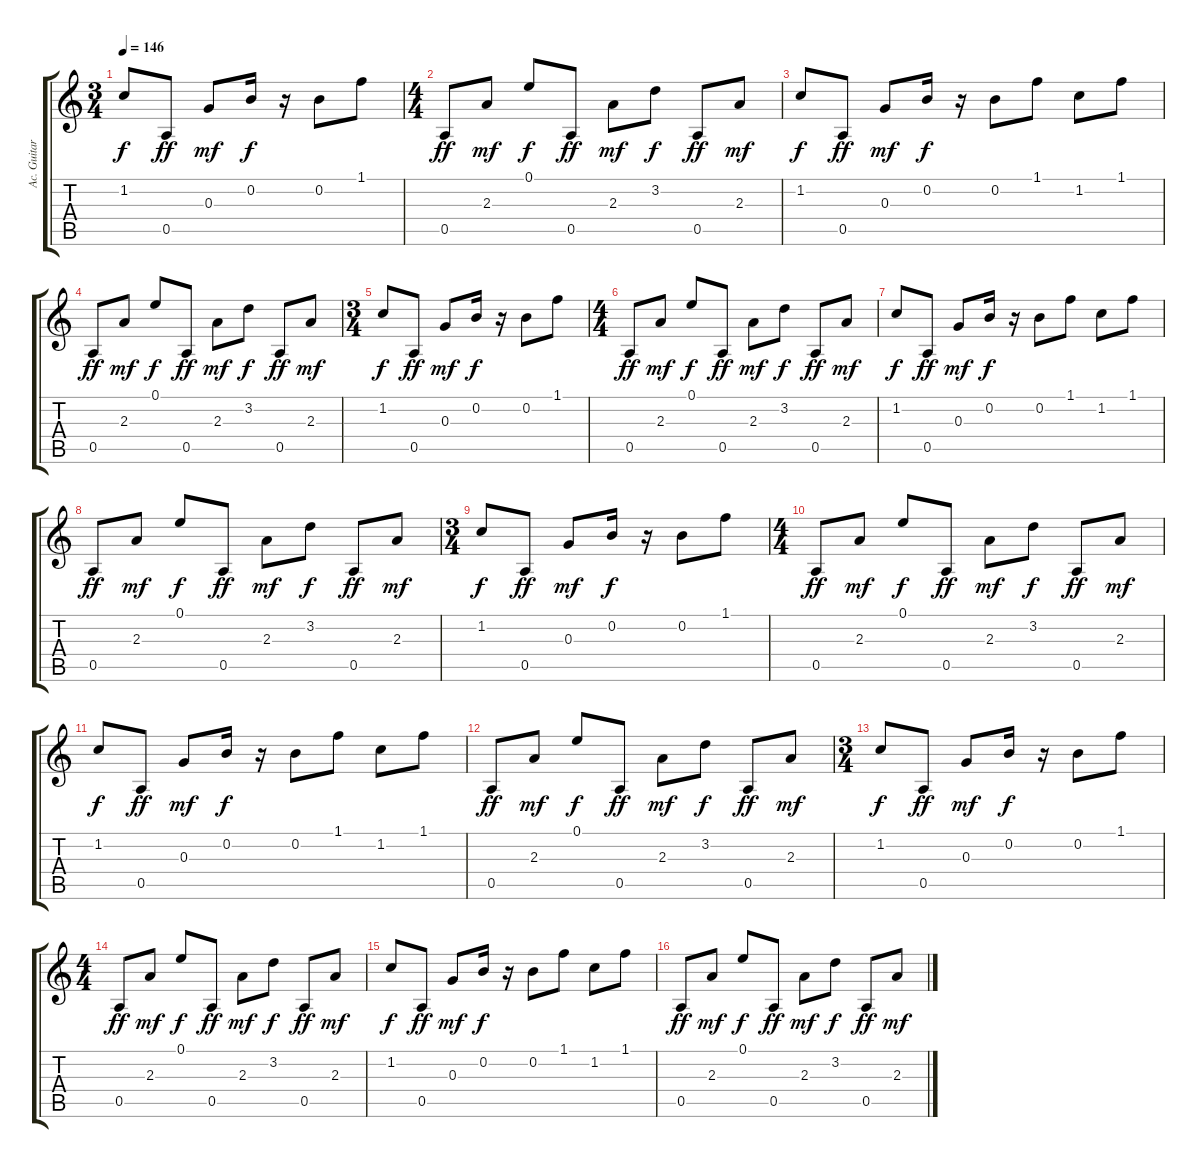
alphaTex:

\track ("Ac. Guitar" "Ac. Guitar") {instrument acousticguitarnylon}
\staff {score tabs}
\tuning (E4 B3 G3 D3 A2 E2) {hide}
\ts (3 4)
\tempo 146
\clef g2
\ks c
1.2.8{dy f} 0.5.8{dy ff} 0.3.8{dy mf} 0.2.16{dy f} r.16 0.2.8 1.1.8 |
\ts (4 4)
0.5.8{dy ff} 2.3.8{dy mf} 0.1.8{dy f} 0.5.8{dy ff} 2.3.8{dy mf} 3.2.8{dy f} 0.5.8{dy ff} 2.3.8{dy mf} |
1.2.8{dy f} 0.5.8{dy ff} 0.3.8{dy mf} 0.2.16{dy f} r.16 0.2.8 1.1.8 1.2.8 1.1.8 |
0.5.8{dy ff} 2.3.8{dy mf} 0.1.8{dy f} 0.5.8{dy ff} 2.3.8{dy mf} 3.2.8{dy f} 0.5.8{dy ff} 2.3.8{dy mf} |
\ts (3 4)
1.2.8{dy f} 0.5.8{dy ff} 0.3.8{dy mf} 0.2.16{dy f} r.16 0.2.8 1.1.8 |
\ts (4 4)
0.5.8{dy ff} 2.3.8{dy mf} 0.1.8{dy f} 0.5.8{dy ff} 2.3.8{dy mf} 3.2.8{dy f} 0.5.8{dy ff} 2.3.8{dy mf} |
1.2.8{dy f} 0.5.8{dy ff} 0.3.8{dy mf} 0.2.16{dy f} r.16 0.2.8 1.1.8 1.2.8 1.1.8 |
0.5.8{dy ff} 2.3.8{dy mf} 0.1.8{dy f} 0.5.8{dy ff} 2.3.8{dy mf} 3.2.8{dy f} 0.5.8{dy ff} 2.3.8{dy mf} |
\ts (3 4)
1.2.8{dy f} 0.5.8{dy ff} 0.3.8{dy mf} 0.2.16{dy f} r.16 0.2.8 1.1.8 |
\ts (4 4)
0.5.8{dy ff} 2.3.8{dy mf} 0.1.8{dy f} 0.5.8{dy ff} 2.3.8{dy mf} 3.2.8{dy f} 0.5.8{dy ff} 2.3.8{dy mf} |
1.2.8{dy f} 0.5.8{dy ff} 0.3.8{dy mf} 0.2.16{dy f} r.16 0.2.8 1.1.8 1.2.8 1.1.8 |
0.5.8{dy ff} 2.3.8{dy mf} 0.1.8{dy f} 0.5.8{dy ff} 2.3.8{dy mf} 3.2.8{dy f} 0.5.8{dy ff} 2.3.8{dy mf} |
\ts (3 4)
1.2.8{dy f} 0.5.8{dy ff} 0.3.8{dy mf} 0.2.16{dy f} r.16 0.2.8 1.1.8 |
\ts (4 4)
0.5.8{dy ff} 2.3.8{dy mf} 0.1.8{dy f} 0.5.8{dy ff} 2.3.8{dy mf} 3.2.8{dy f} 0.5.8{dy ff} 2.3.8{dy mf} |
1.2.8{dy f} 0.5.8{dy ff} 0.3.8{dy mf} 0.2.16{dy f} r.16 0.2.8 1.1.8 1.2.8 1.1.8 |
0.5.8{dy ff} 2.3.8{dy mf} 0.1.8{dy f} 0.5.8{dy ff} 2.3.8{dy mf} 3.2.8{dy f} 0.5.8{dy ff} 2.3.8{dy mf}
